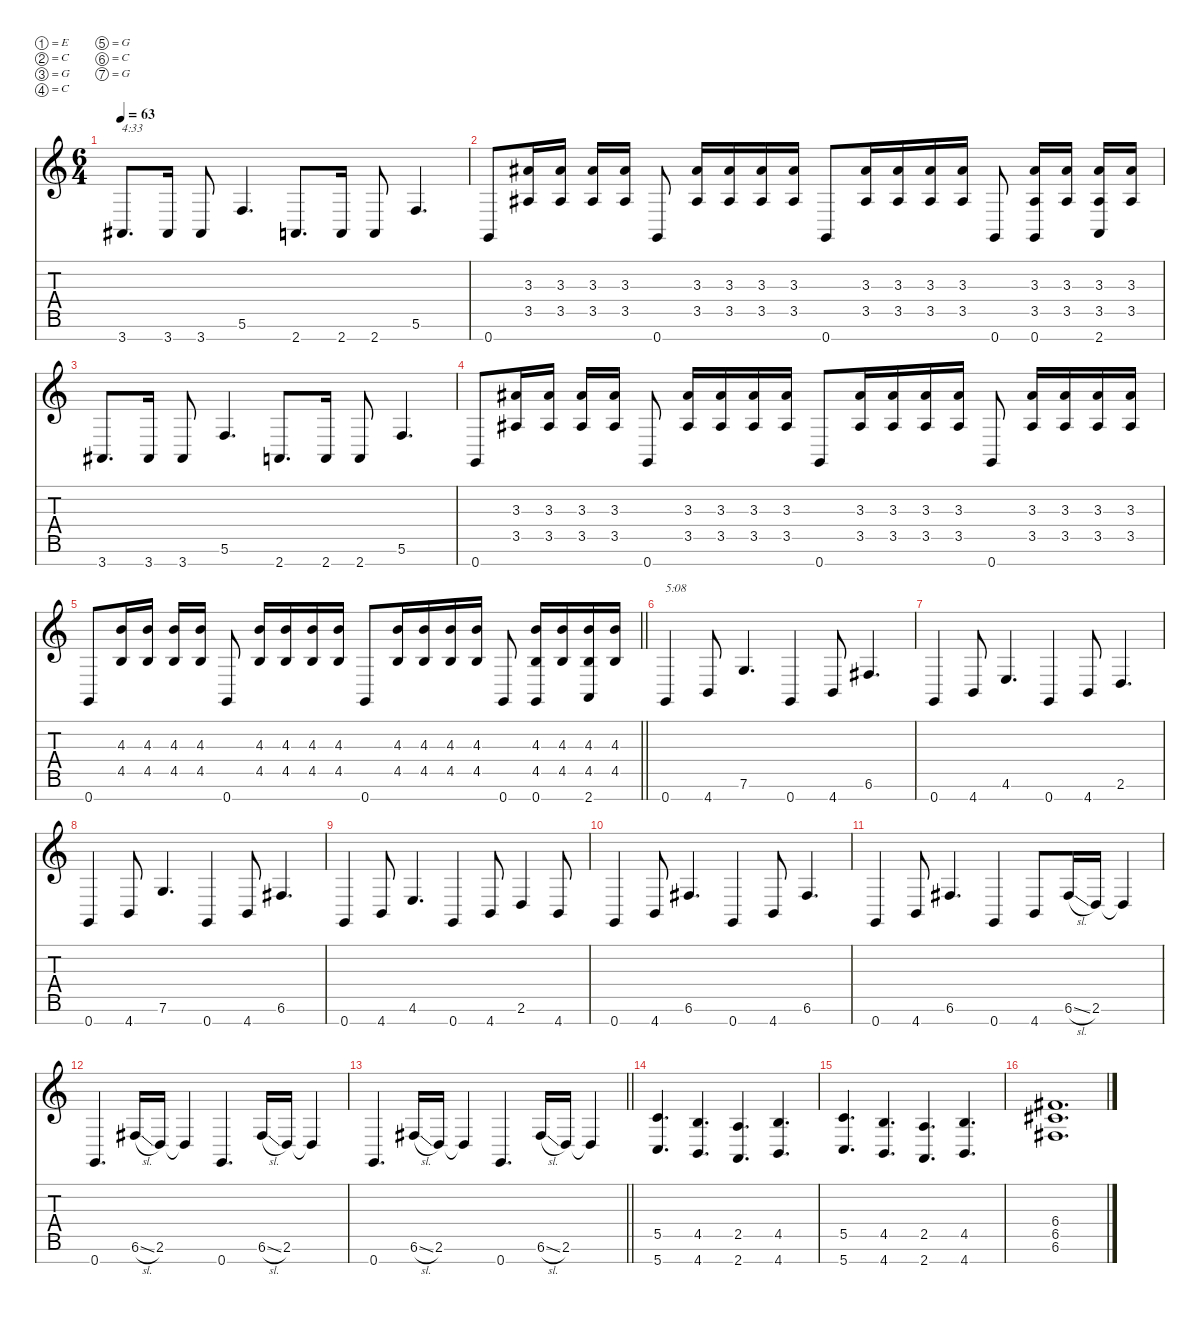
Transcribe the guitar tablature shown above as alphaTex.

\defaultSystemsLayout 4
\hideDynamics
\bracketExtendMode nobrackets
\singleTrackTrackNamePolicy hidden
\multiTrackTrackNamePolicy hidden
\otherSystemsTrackNameOrientation horizontal
\track ("Guitar 1" "dist.guit.") {defaultSystemsLayout 4 mute instrument distortionguitar}
\staff {score tabs}
\tuning (E4 C4 G3 C3 G2 C2 G1)
\ts (6 4)
\tempo 63
\clef g2
\ks c
3.7{acc #}.8{d txt "4:33" dy f beam Up} 3.7{acc #}.16{beam Up} 3.7{acc #}.8{beam Up} 5.6.4{d beam Up} 2.7.8{d beam Up} 2.7.16{beam Up} 2.7.8{beam Up} 5.6.4{d beam Up} |
0.7.8{beam Up} (3.3{acc #} 3.5{acc #}).16{beam Up} (3.3{acc #} 3.5{acc #}).16{beam Up} (3.3{acc #} 3.5{acc #}).16{beam Up} (3.3{acc #} 3.5{acc #}).16{beam Up beam split} 0.7.8{beam Up} (3.3{acc #} 3.5{acc #}).16{beam Up} (3.3{acc #} 3.5{acc #}).16{beam Up beam merge} (3.3{acc #} 3.5{acc #}).16{beam Up} (3.3{acc #} 3.5{acc #}).16{beam Up} 0.7.8{beam Up} (3.3{acc #} 3.5{acc #}).16{beam Up} (3.3{acc #} 3.5{acc #}).16{beam Up beam merge} (3.3{acc #} 3.5{acc #}).16{beam Up} (3.3{acc #} 3.5{acc #}).16{beam Up beam split} 0.7.8{beam Up} (3.3{acc #} 3.5{acc #} 0.7).16{beam Up} (3.3{acc #} 3.5{acc #}).16{beam Up beam split} (3.3{acc #} 3.5{acc #} 2.7).16{beam Up} (3.3{acc #} 3.5{acc #}).16{beam Up} |
3.7{acc #}.8{d beam Up} 3.7{acc #}.16{beam Up} 3.7{acc #}.8{beam Up} 5.6.4{d beam Up} 2.7.8{d beam Up} 2.7.16{beam Up} 2.7.8{beam Up} 5.6.4{d beam Up} |
0.7.8{beam Up} (3.3{acc #} 3.5{acc #}).16{beam Up} (3.3{acc #} 3.5{acc #}).16{beam Up} (3.3{acc #} 3.5{acc #}).16{beam Up} (3.3{acc #} 3.5{acc #}).16{beam Up beam split} 0.7.8{beam Up} (3.3{acc #} 3.5{acc #}).16{beam Up} (3.3{acc #} 3.5{acc #}).16{beam Up beam merge} (3.3{acc #} 3.5{acc #}).16{beam Up} (3.3{acc #} 3.5{acc #}).16{beam Up} 0.7.8{beam Up} (3.3{acc #} 3.5{acc #}).16{beam Up} (3.3{acc #} 3.5{acc #}).16{beam Up beam merge} (3.3{acc #} 3.5{acc #}).16{beam Up} (3.3{acc #} 3.5{acc #}).16{beam Up beam split} 0.7.8{beam Up} (3.3{acc #} 3.5{acc #}).16{beam Up} (3.3{acc #} 3.5{acc #}).16{beam Up beam merge} (3.3{acc #} 3.5{acc #}).16{beam Up} (3.3{acc #} 3.5{acc #}).16{beam Up} |
\barLineRight lightlight
0.7.8{beam Up} (4.3 4.5).16{beam Up} (4.3 4.5).16{beam Up} (4.3 4.5).16{beam Up} (4.3 4.5).16{beam Up beam split} 0.7.8{beam Up} (4.3 4.5).16{beam Up} (4.3 4.5).16{beam Up beam merge} (4.3 4.5).16{beam Up} (4.3 4.5).16{beam Up} 0.7.8{beam Up beam merge} (4.3 4.5).16{beam Up} (4.3 4.5).16{beam Up beam merge} (4.3 4.5).16{beam Up} (4.3 4.5).16{beam Up beam split} 0.7.8{beam Up} (4.3 4.5 0.7).16{beam Up} (4.3 4.5).16{beam Up beam merge} (4.3 4.5 2.7).16{beam Up} (4.3 4.5).16{beam Up} |
0.7.4{txt "5:08" beam Up} 4.7.8{beam Up} 7.6.4{d beam Up} 0.7.4{beam Up} 4.7.8{beam Up} 6.6{acc #}.4{d beam Up} |
0.7.4{beam Up} 4.7.8{beam Up} 4.6.4{d beam Up} 0.7.4{beam Up} 4.7.8{beam Up} 2.6.4{d beam Up} |
0.7.4{beam Up} 4.7.8{beam Up} 7.6.4{d beam Up} 0.7.4{beam Up} 4.7.8{beam Up} 6.6{acc #}.4{d beam Up} |
0.7.4{beam Up} 4.7.8{beam Up} 4.6.4{d beam Up} 0.7.4{beam Up} 4.7.8{beam Up} 2.6.4{beam Up} 4.7.8{beam Up} |
0.7.4{beam Up} 4.7.8{beam Up} 6.6{acc #}.4{d beam Up} 0.7.4{beam Up} 4.7.8{beam Up} 6.6{acc #}.4{d beam Up} |
0.7.4{beam Up} 4.7.8{beam Up} 6.6{acc #}.4{d beam Up} 0.7.4{beam Up} 4.7.8{beam Up} 6.6{sl acc #}.16{beam Up} 2.6.16{beam Up} 2.6{t}.4{beam Up} |
0.7.4{d beam Up} 6.6{sl acc #}.16{beam Up} 2.6.16{beam Up} 2.6{t}.4{beam Up} 0.7.4{d beam Up} 6.6{sl acc #}.16{beam Up} 2.6.16{beam Up} 2.6{t}.4{beam Up} |
\barLineRight lightlight
0.7.4{d beam Up} 6.6{sl acc #}.16{beam Up} 2.6.16{beam Up} 2.6{t}.4{beam Up} 0.7.4{d beam Up} 6.6{sl acc #}.16{beam Up} 2.6.16{beam Up} 2.6{t}.4{beam Up} |
(5.5 5.7).4{d beam Up} (4.5 4.7).4{d beam Up} (2.5 2.7).4{d beam Up} (4.5 4.7).4{d beam Up} |
(5.5 5.7).4{d beam Up} (4.5 4.7).4{d beam Up} (2.5 2.7).4{d beam Up} (4.5 4.7).4{d beam Up} |
(6.4{acc #} 6.5{acc #} 6.6{acc #}).1{d beam Up}
